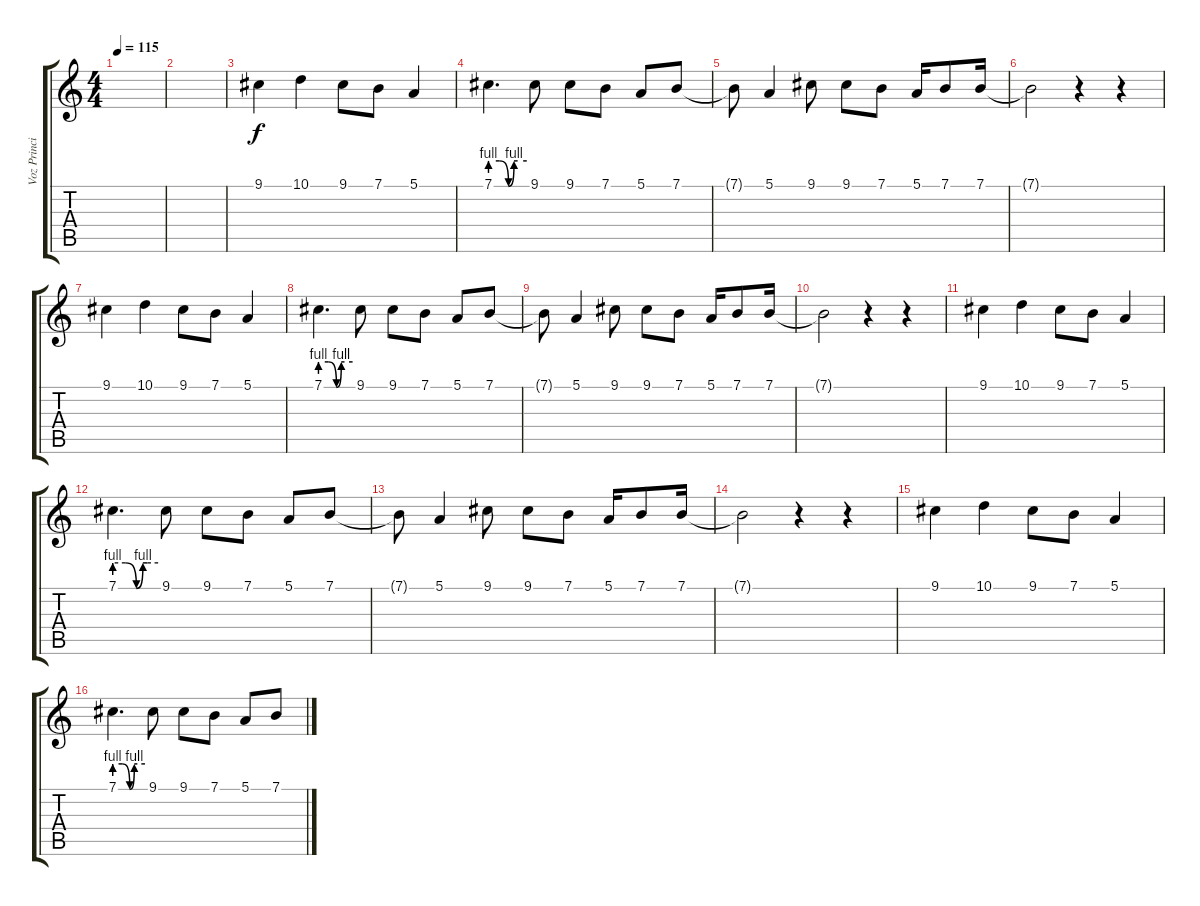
\track ("Voz Principal" "Voz Princi") {instrument violin}
\staff {score tabs}
\tuning (E4 B3 G3 D3 A2 E2) {hide}
\ts (4 4)
\tempo 115
\clef g2
\ks c
|
|
9.1.4 10.1.4 9.1.8 7.1.8 5.1.4 |
7.1{be (custom 0 4 15 4 30 0 39 4 45 4 60 4)}.4{d} 9.1.8 9.1.8 7.1.8 5.1.8 7.1.8 |
7.1{t}.8 5.1.4 9.1.8 9.1.8 7.1.8 5.1.16 7.1.8 7.1.16 |
7.1{t}.2 r.4 r.4 |
9.1.4 10.1.4 9.1.8 7.1.8 5.1.4 |
7.1{be (custom 0 4 15 4 30 0 39 4 45 4 60 4)}.4{d} 9.1.8 9.1.8 7.1.8 5.1.8 7.1.8 |
7.1{t}.8 5.1.4 9.1.8 9.1.8 7.1.8 5.1.16 7.1.8 7.1.16 |
7.1{t}.2 r.4 r.4 |
9.1.4 10.1.4 9.1.8 7.1.8 5.1.4 |
7.1{be (custom 0 4 15 4 30 0 39 4 45 4 60 4)}.4{d} 9.1.8 9.1.8 7.1.8 5.1.8 7.1.8 |
7.1{t}.8 5.1.4 9.1.8 9.1.8 7.1.8 5.1.16 7.1.8 7.1.16 |
7.1{t}.2 r.4 r.4 |
9.1.4 10.1.4 9.1.8 7.1.8 5.1.4 |
7.1{be (custom 0 4 15 4 30 0 39 4 45 4 60 4)}.4{d} 9.1.8 9.1.8 7.1.8 5.1.8 7.1.8
